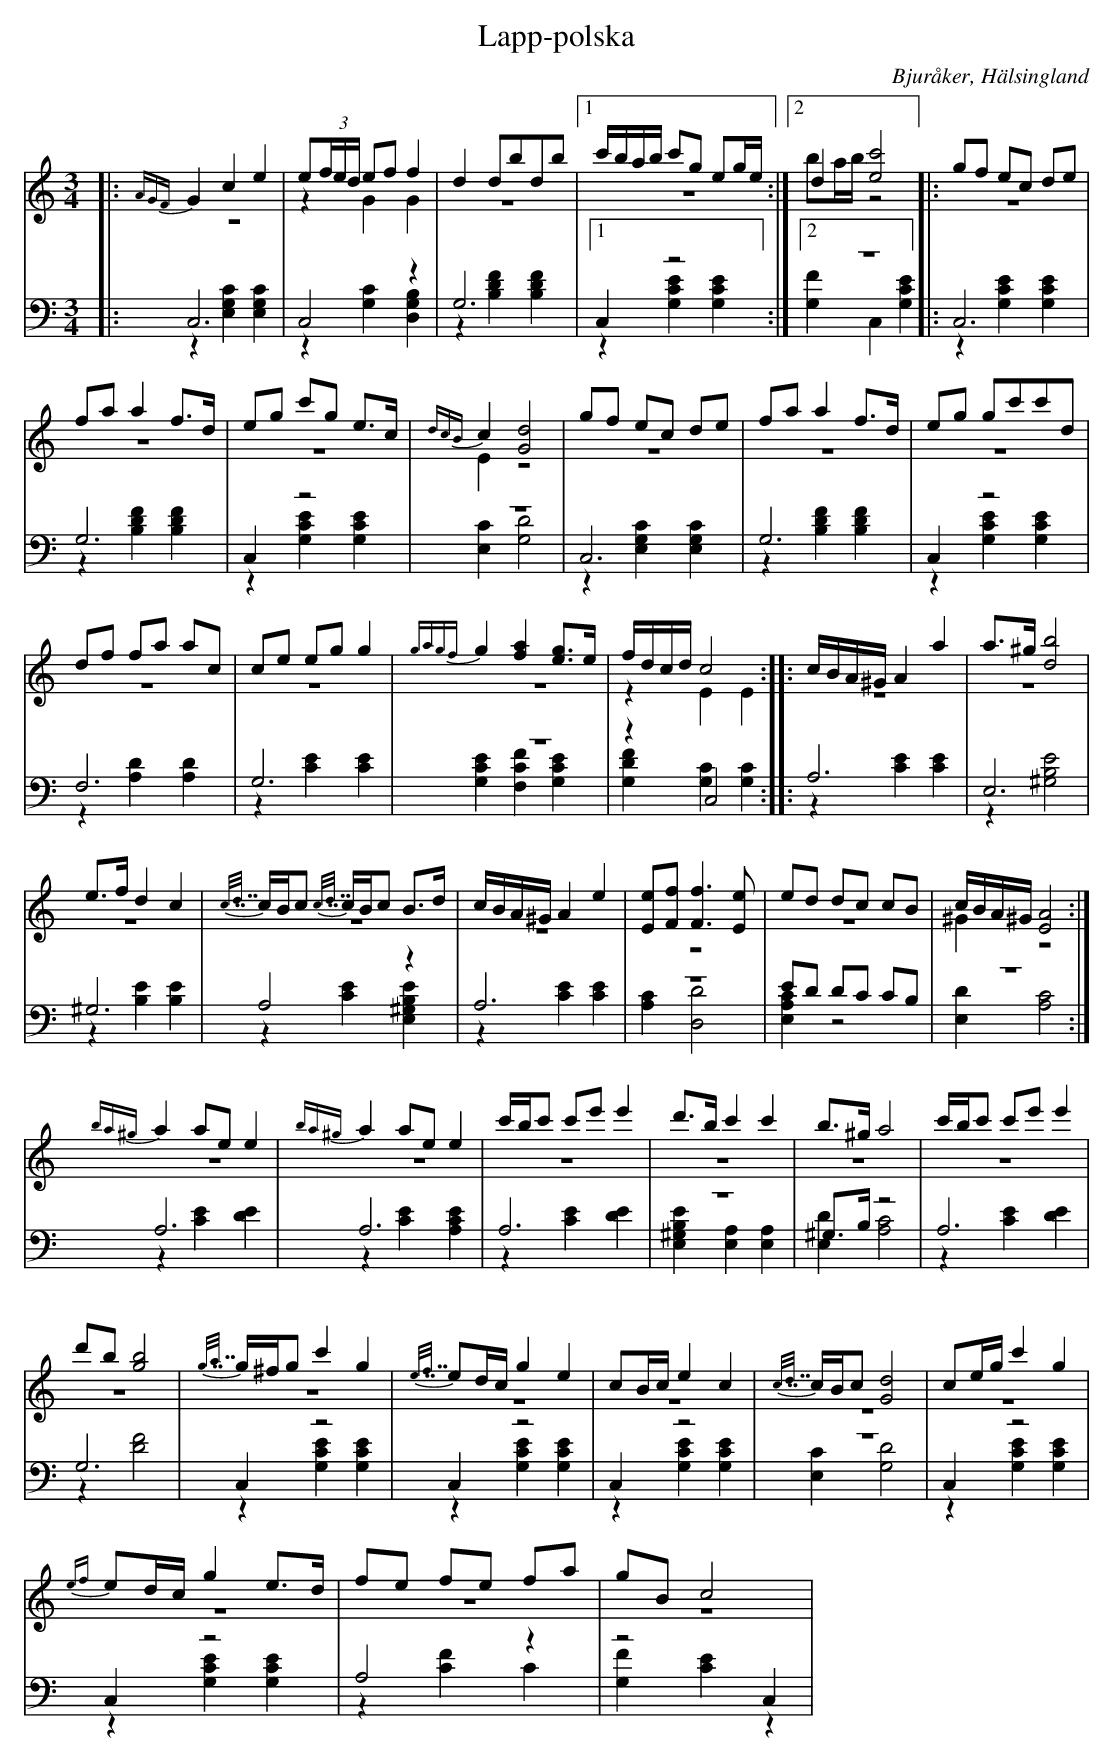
X:1
T: Lapp-polska
O: Bjuråker, Hälsingland
M: 3/4
L: 1/8
K: C
V:1
V:2 merge
V:3
V:4 merge
V:1
|:{A6/5G6/5F6/5}G2 c2 e2|e(3f/e/d/ ef f2|d2 dbdb|1 c'/b/a/b/ c'g eg/e/:|2 d2 [e4c'4]|:gf ec de|
fa a2 f>d|eg c'g e>c|{d8/5c8/5B8/5}c2 [G4d4]|gf ec de|fa a2 f>d|eg gc'c'd|
df fa ac|ce eg g2|{g8/5a8/5g8/5f8/5}g2 [f2a2] [eg]>e|f/d/c/d/  c4::c/B/A/^G/ A2 a2|a>^g [d4b4]|
e>f d2 c2|{c7/8d7/8}c/B/c {c7/8d7/8}c/B/c B>d|c/B/A/^G/ A2 e2|[Ee][Ff] [F3f3] [Ee] |ed dc cB|c/B/A/^G/ [E4A4]:|
{ba^g}a2 ae e2|{ba^g}a2 ae e2|c'/b/c' c'e' e'2  |d'>b c'2 c'2|b>^g a4|c'/b/c' c'e' e'2|
d'b [g4b4]|{g7/8a7/8}g/^f/g c'2 g2|{e7/8f7/8}ed/c/ g2 e2|cB/c/ e2 c2|{c7/8d7/8}c/B/c [G4d4]|ce/g/ c'2 g2|
{ef}ed/c/ g2 e>d|fe fe fa|gB c4|
V:2
|:z6|z2 G2 G2|z6|1 z6:|2 ba/b/ z4|:z6|
z6|z6|E2 z4|z6|z6|z6|
z6|z6|z6|z2 E2 E2:||:z6|z6|
z6|z6|z6|z6|z6|^G2 z4:|
|z6|z6|z6|z6|z6|z6|
z6|z6|z6|z6|z6|z6|
z6|z6|z6|
V:3  clef=bass
|:C,6|C,4 z2|G,6|1 C,2 z4:|2 z6|:C,6|
G,6|C,2 z4|z6|C,6|G,6|C,2 z4|
F,6|G,6|z6|z2 C,4::A,6|E,6|
^G,6|A,4 z2|A,6|z6|ED DC CB,|z6:|
A,6|A,6|A,6|z6|^G,>B, z4|A,6|
G,6|C,2 z4|C,2 z4|C,2 z4|z6|C,2 z4|
C,2 z4|A,4 z2|z4 C,2|
V:4  clef=bass
|:z2 [E,2G,2C2] [E,2G,2C2]|z2 [G,2C2] [D,2G,2B,2]|z2 [B,2D2F2] [B,2D2F2]|1 z2 [G,2C2E2] [G,2C2E2]:|2 [G,2F2] C,2 [G,2C2E2]|:z2 [G,2C2E2] [G,2C2E2]|z2 [B,2D2F2] [B,2D2F2]|z2 [G,2C2E2] [G,2C2E2]|[E,2C2] [G,4D4]|z2 [E,2G,2C2] [E,2G,2C2]|z2 [B,2D2F2] [B,2D2F2]| z2 [G,2C2E2] [G,2C2E2]|
z2 [A,2D2] [A,2D2]|z2 [C2E2] [C2E2]|[G,2C2E2] [F,2C2F2] [G,2C2E2] |[G,2D2F2] [G,2C2] [G,2C2]::z2 [C2E2] [C2E2]|z2 [^G,4B,4E4]|
z2 [B,2E2] [B,2E2]|z2 [C2E2] [E,2^G,2B,2E2]|z2 [C2E2] [C2E2]|[A,2C2] [D,4D4]|[E,2A,2C2] z4|[E,2D2] [A,4C4]:|
z2 [C2E2] [D2E2]|z2 [C2E2] [A,2C2E2]|z2 [C2E2] [D2E2]|[E,2^G,2B,2E2] [A,2E,2] [A,2E,2]|[E,2D2] [A,4C4]|z2 [C2E2] [D2E2]|
z2 [D4F4]|z2 [G,2C2E2] [G,2C2E2]|z2 [G,2C2E2] [G,2C2E2]|z2 [G,2C2E2] [G,2C2E2]|[E,2C2] [G,4D4]|z2 [G,2C2E2] [G,2C2E2]|
z2 [G,2C2E2] [G,2C2E2]|z2 [C2F2] C2|[G,2F2] [C2E2] z2|
